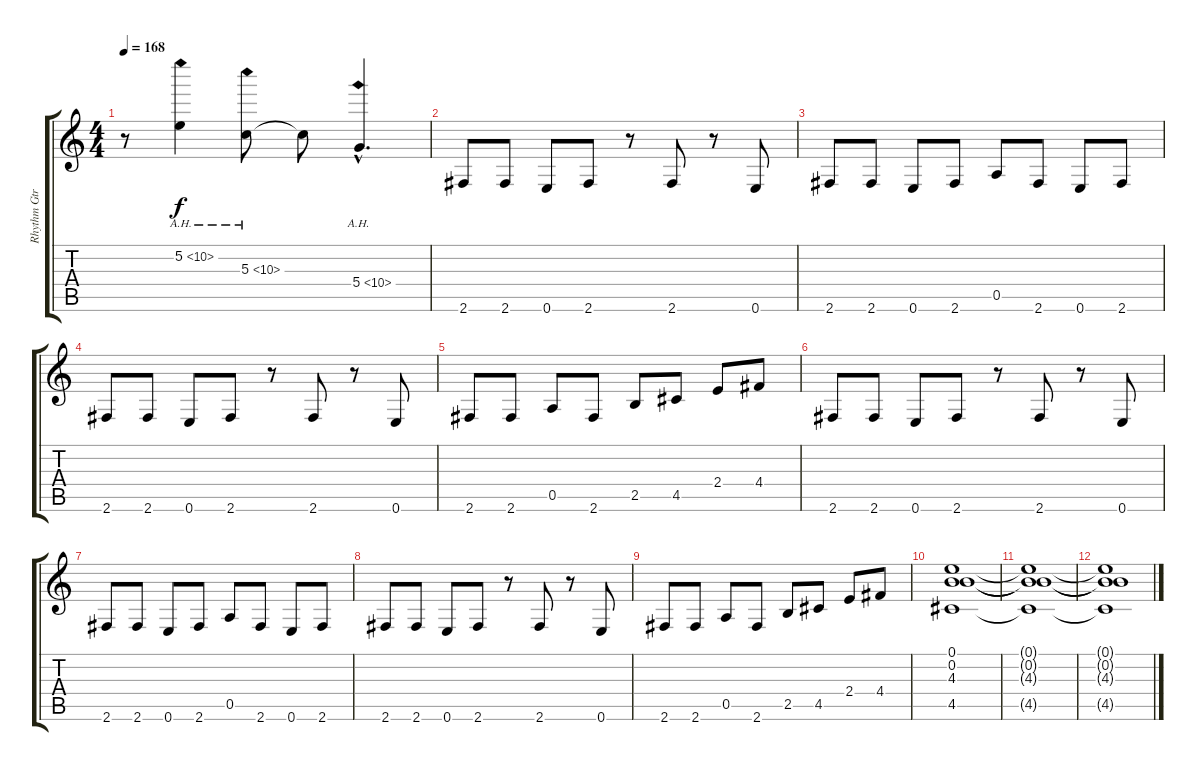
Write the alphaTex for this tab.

\track ("Rhythm Gtr.1" "Rhythm Gtr") {instrument distortionguitar}
\staff {score tabs}
\tuning (E4 B3 G3 D3 A2 E2) {hide}
\ts (4 4)
\tempo 168
\clef g2
\ks c
r.8{dy f} 5.2{ah 5}.4 5.3{ah 5}.8 5.3{t}.8 5.4{ah 5 hac}.4{d} |
2.6.8 2.6.8 0.6.8 2.6.8 r.8 2.6.8 r.8 0.6.8 |
2.6.8 2.6.8 0.6.8 2.6.8 0.5.8 2.6.8 0.6.8 2.6.8 |
2.6.8 2.6.8 0.6.8 2.6.8 r.8 2.6.8 r.8 0.6.8 |
2.6.8 2.6.8 0.5.8 2.6.8 2.5.8 4.5.8 2.4.8 4.4.8 |
2.6.8 2.6.8 0.6.8 2.6.8 r.8 2.6.8 r.8 0.6.8 |
2.6.8 2.6.8 0.6.8 2.6.8 0.5.8 2.6.8 0.6.8 2.6.8 |
2.6.8 2.6.8 0.6.8 2.6.8 r.8 2.6.8 r.8 0.6.8 |
2.6.8 2.6.8 0.5.8 2.6.8 2.5.8 4.5.8 2.4.8 4.4.8 |
(0.1 0.2 4.3 4.5).1 |
(0.1{t} 0.2{t} 4.3{t} 4.5{t}).1 |
(0.1{t} 0.2{t} 4.3{t} 4.5{t}).1
